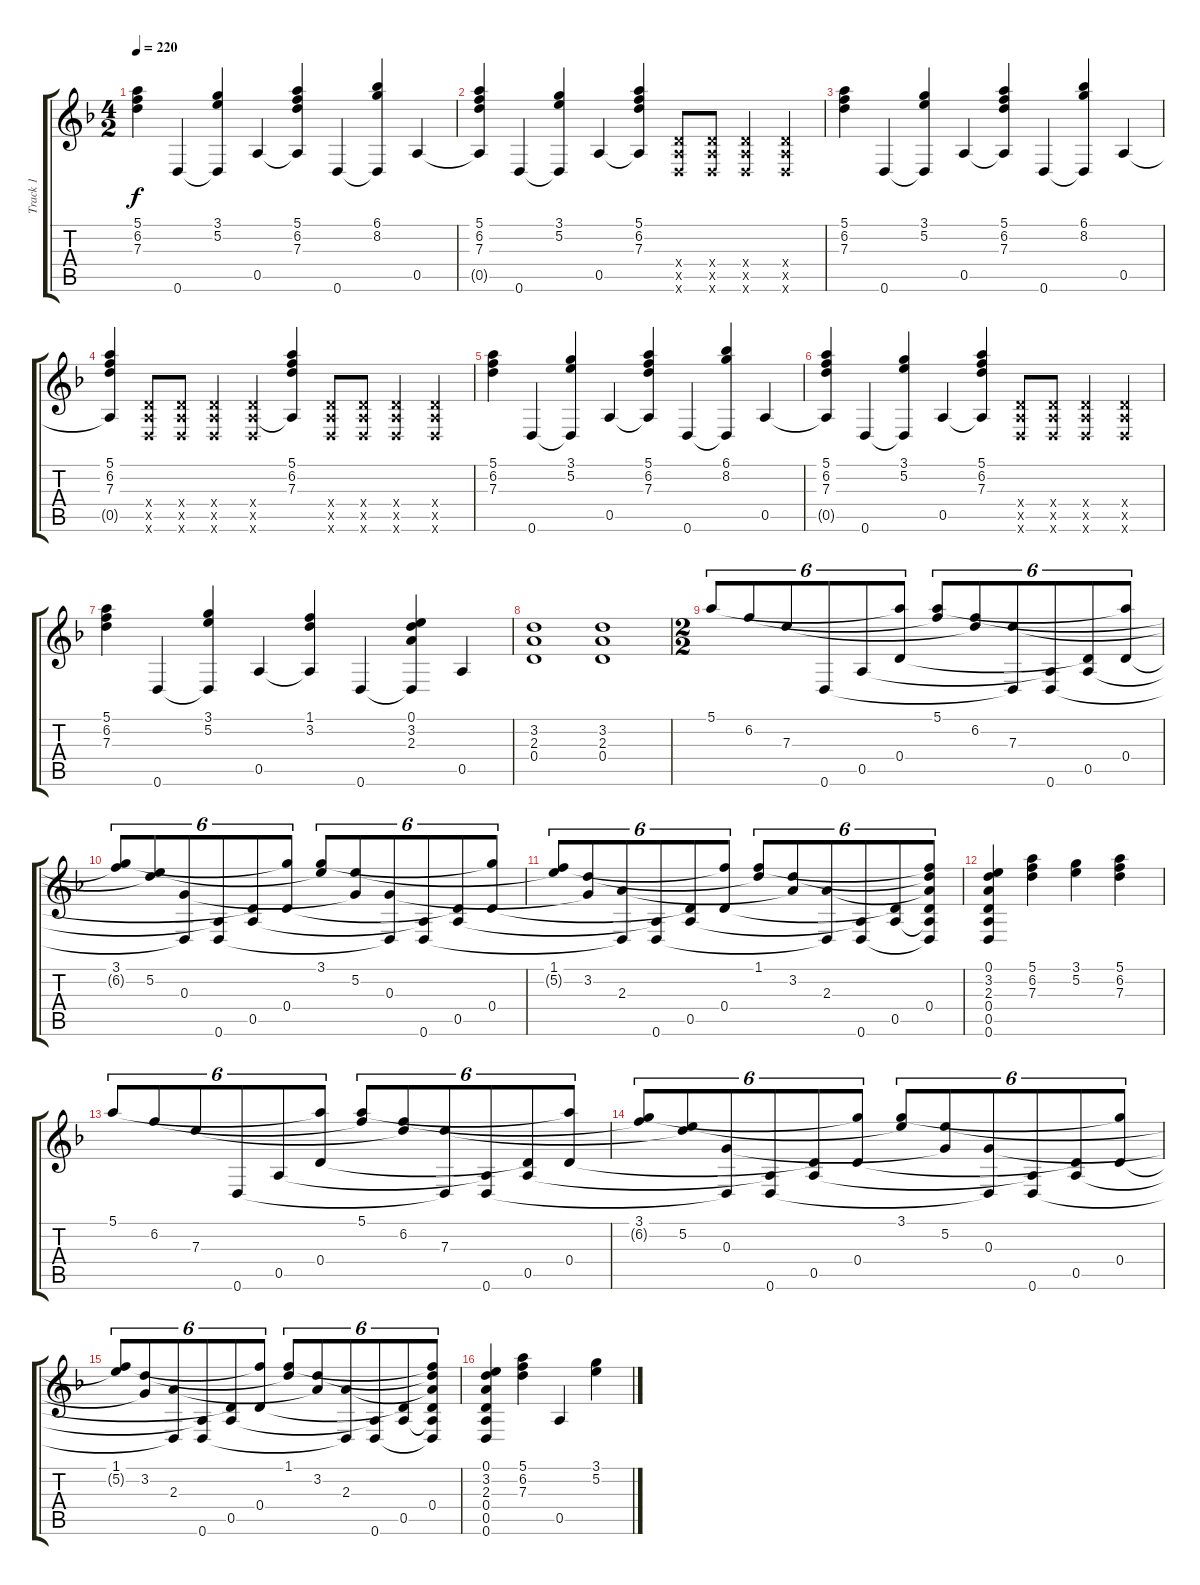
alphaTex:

\track ("Track 1" "Track 1") {instrument acousticguitarnylon}
\staff {score tabs}
\tuning (E4 B3 G3 D3 A2 D2) {hide}
\ts (4 2)
\tempo 220
\clef g2
\ks f
(5.1 6.2 7.3).4{dy f} 0.6.4 (3.1 5.2 0.6{t}).4 0.5.4 (5.1 6.2 7.3 0.5{t}).4 0.6.4 (6.1 8.2 0.6{t}).4 0.5.4 |
(5.1 6.2 7.3 0.5{t}).4 0.6.4 (3.1 5.2 0.6{t}).4 0.5.4 (5.1 6.2 7.3 0.5{t}).4 (0.4{x} 0.5{x} 0.6{x}).8 (0.4{x} 0.5{x} 0.6{x}).8 (0.4{x} 0.5{x} 0.6{x}).4 (0.4{x} 0.5{x} 0.6{x}).4 |
(5.1 6.2 7.3).4 0.6.4 (3.1 5.2 0.6{t}).4 0.5.4 (5.1 6.2 7.3 0.5{t}).4 0.6.4 (6.1 8.2 0.6{t}).4 0.5.4 |
(5.1 6.2 7.3 0.5{t}).4 (0.4{x} 0.5{x} 0.6{x}).8 (0.4{x} 0.5{x} 0.6{x}).8 (0.4{x} 0.5{x} 0.6{x}).4 (0.4{x} 0.5{x} 0.6{x}).4 (5.1 6.2 7.3 0.5{t}).4 (0.4{x} 0.5{x} 0.6{x}).8 (0.4{x} 0.5{x} 0.6{x}).8 (0.4{x} 0.5{x} 0.6{x}).4 (0.4{x} 0.5{x} 0.6{x}).4 |
(5.1 6.2 7.3).4 0.6.4 (3.1 5.2 0.6{t}).4 0.5.4 (5.1 6.2 7.3 0.5{t}).4 0.6.4 (6.1 8.2 0.6{t}).4 0.5.4 |
(5.1 6.2 7.3 0.5{t}).4 0.6.4 (3.1 5.2 0.6{t}).4 0.5.4 (5.1 6.2 7.3 0.5{t}).4 (0.4{x} 0.5{x} 0.6{x}).8 (0.4{x} 0.5{x} 0.6{x}).8 (0.4{x} 0.5{x} 0.6{x}).4 (0.4{x} 0.5{x} 0.6{x}).4 |
(5.1 6.2 7.3).4 0.6.4 (3.1 5.2 0.6{t}).4 0.5.4 (1.1 3.2 0.5{t}).4 0.6.4 (0.1 3.2 2.3 0.6{t}).4 0.5.4 |
(3.2 2.3 0.4).1 (3.2 2.3 0.4).1 |
\ts (2 2)
5.1.8{tu (6 4)} 6.2.8{tu (6 4)} 7.3.8{tu (6 4)} 0.6.8{tu (6 4)} 0.5.8{tu (6 4)} (5.1{t} 0.4).8{tu (6 4)} (5.1 6.2{t}).8{tu (6 4)} (6.2 7.3{t}).8{tu (6 4)} (7.3 0.6{t}).8{tu (6 4)} (0.5{t} 0.6).8{tu (6 4)} (0.4{t} 0.5).8{tu (6 4)} (5.1{t} 0.4).8{tu (6 4)} |
(3.1 6.2{t}).8{tu (6 4)} (5.2 7.3{t}).8{tu (6 4)} (0.3 0.6{t}).8{tu (6 4)} (0.5{t} 0.6).8{tu (6 4)} (0.4{t} 0.5).8{tu (6 4)} (3.1{t} 0.4).8{tu (6 4)} (3.1 5.2{t}).8{tu (6 4)} (5.2 0.3{t}).8{tu (6 4)} (0.3 0.6{t}).8{tu (6 4)} (0.5{t} 0.6).8{tu (6 4)} (0.4{t} 0.5).8{tu (6 4)} (3.1{t} 0.4).8{tu (6 4)} |
(1.1 5.2{t}).8{tu (6 4)} (3.2 0.3{t}).8{tu (6 4)} (2.3 0.6{t}).8{tu (6 4)} (0.5{t} 0.6).8{tu (6 4)} (0.4{t} 0.5).8{tu (6 4)} (1.1{t} 0.4).8{tu (6 4)} (1.1 3.2{t}).8{tu (6 4)} (3.2 2.3{t}).8{tu (6 4)} (2.3 0.6{t}).8{tu (6 4)} (0.5{t} 0.6).8{tu (6 4)} (0.4{t} 0.5).8{tu (6 4)} (1.1{t} 3.2{t} 2.3{t} 0.4 0.5{t} 0.6{t}).8{tu (6 4)} |
(0.1 3.2 2.3 0.4 0.5 0.6).4 (5.1 6.2 7.3).4 (3.1 5.2).4 (5.1 6.2 7.3).4 |
5.1.8{tu (6 4)} 6.2.8{tu (6 4)} 7.3.8{tu (6 4)} 0.6.8{tu (6 4)} 0.5.8{tu (6 4)} (5.1{t} 0.4).8{tu (6 4)} (5.1 6.2{t}).8{tu (6 4)} (6.2 7.3{t}).8{tu (6 4)} (7.3 0.6{t}).8{tu (6 4)} (0.5{t} 0.6).8{tu (6 4)} (0.4{t} 0.5).8{tu (6 4)} (5.1{t} 0.4).8{tu (6 4)} |
(3.1 6.2{t}).8{tu (6 4)} (5.2 7.3{t}).8{tu (6 4)} (0.3 0.6{t}).8{tu (6 4)} (0.5{t} 0.6).8{tu (6 4)} (0.4{t} 0.5).8{tu (6 4)} (3.1{t} 0.4).8{tu (6 4)} (3.1 5.2{t}).8{tu (6 4)} (5.2 0.3{t}).8{tu (6 4)} (0.3 0.6{t}).8{tu (6 4)} (0.5{t} 0.6).8{tu (6 4)} (0.4{t} 0.5).8{tu (6 4)} (3.1{t} 0.4).8{tu (6 4)} |
(1.1 5.2{t}).8{tu (6 4)} (3.2 0.3{t}).8{tu (6 4)} (2.3 0.6{t}).8{tu (6 4)} (0.5{t} 0.6).8{tu (6 4)} (0.4{t} 0.5).8{tu (6 4)} (1.1{t} 0.4).8{tu (6 4)} (1.1 3.2{t}).8{tu (6 4)} (3.2 2.3{t}).8{tu (6 4)} (2.3 0.6{t}).8{tu (6 4)} (0.5{t} 0.6).8{tu (6 4)} (0.4{t} 0.5).8{tu (6 4)} (1.1{t} 3.2{t} 2.3{t} 0.4 0.5{t} 0.6{t}).8{tu (6 4)} |
(0.1 3.2 2.3 0.4 0.5 0.6).4 (5.1 6.2 7.3).4 0.5.4 (3.1 5.2).4
